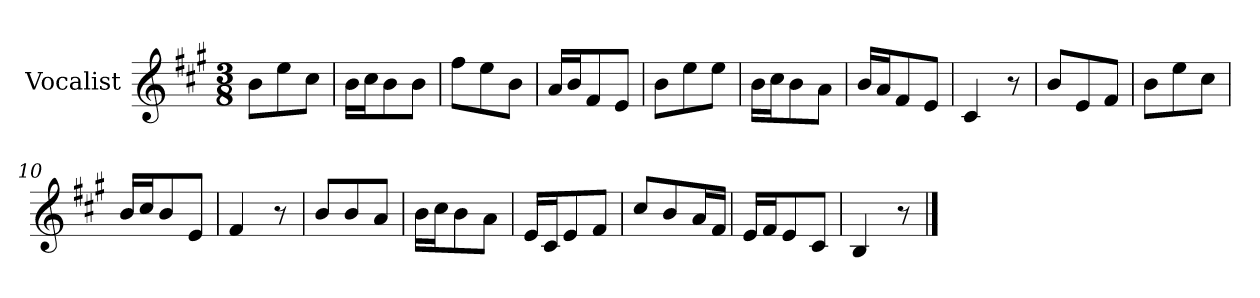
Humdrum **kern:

**kern
*part1
*staff1
*I"Vocalist
*k[f#c#g#]
*A:
*M3/8
=
8bL
8ee
8cc#J
=1
16bLL
16cc#J
8b
8bJ
=2
8ff#L
8ee
8bJ
=3
16aLL
16bJ
8f#
8eJ
=4
8bL
8ee
8eeJ
=5
16bLL
16cc#J
8b
8aJ
=6
16bLL
16aJ
8f#
8eJ
=7
4c#
8r
=8
8bL
8e
8f#J
=9
8bL
8ee
8cc#J
=10
16bLL
16cc#J
8b
8eJ
=11
4f#
8r
=12
8bL
8b
8aJ
=13
16bLL
16cc#J
8b
8aJ
=14
16eLL
16c#J
8e
8f#J
=15
8cc#L
8b
16aL
16f#JJ
=16
16eLL
16f#J
8e
8c#J
=17
4B
8r
==
*-
